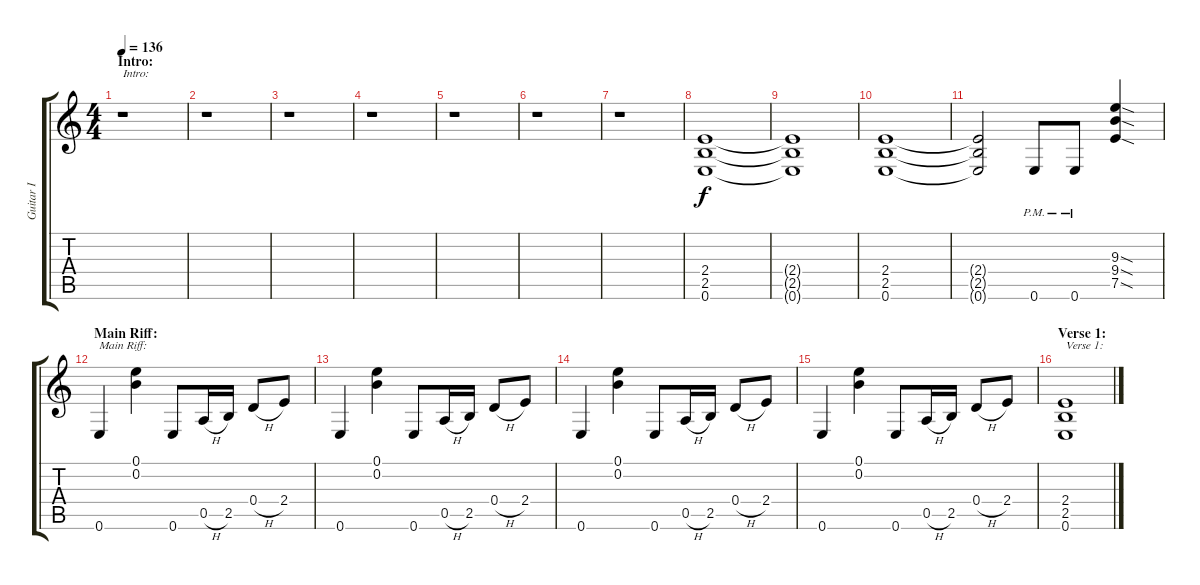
\track ("Guitar I" "Guitar I") {instrument distortionguitar}
\staff {score tabs}
\tuning (E4 B3 G3 D3 A2 E2) {hide}
\ts (4 4)
\section ("" "Intro:")
\tempo 136
\clef g2
\ks c
r.1{txt "Intro:" dy f instrument distortionguitar} |
r.1 |
r.1 |
r.1 |
r.1 |
r.1 |
r.1 |
(2.4 2.5 0.6).1 |
(2.4{t} 2.5{t} 0.6{t}).1 |
(2.4 2.5 0.6).1 |
(2.4{t} 2.5{t} 0.6{t}).2 0.6{pm}.8 0.6{pm}.8 (9.3{sod} 9.4{sod} 7.5{sod}).4 |
\section ("" "Main Riff:")
0.6.4{txt "Main Riff:"} (0.1 0.2).4 0.6.8 0.5{h}.16 2.5.16 0.4{h}.8 2.4.8 |
0.6.4 (0.1 0.2).4 0.6.8 0.5{h}.16 2.5.16 0.4{h}.8 2.4.8 |
0.6.4 (0.1 0.2).4 0.6.8 0.5{h}.16 2.5.16 0.4{h}.8 2.4.8 |
0.6.4 (0.1 0.2).4 0.6.8 0.5{h}.16 2.5.16 0.4{h}.8 2.4.8 |
\section ("" "Verse 1:")
(2.4 2.5 0.6).1{txt "Verse 1:"}
